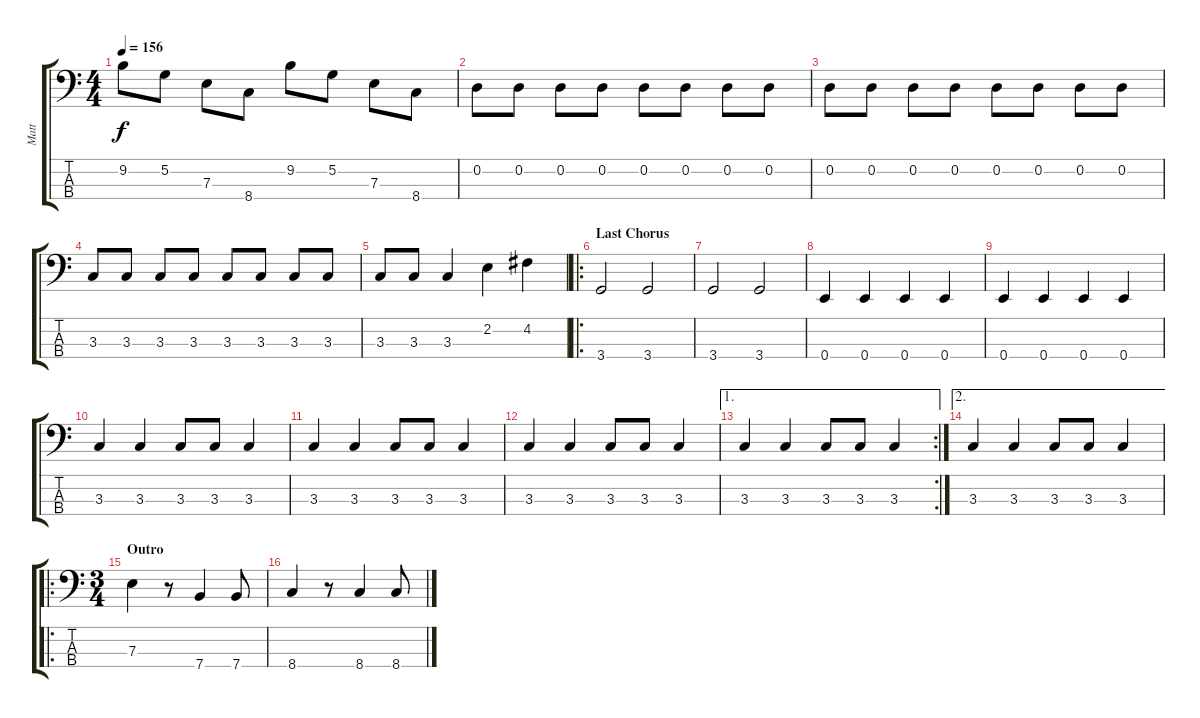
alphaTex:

\track ("Matt" "Matt") {instrument electricbassfinger}
\staff {score tabs}
\tuning (G2 D2 A1 E1) {hide}
\ts (4 4)
\tempo 156
\clef f4
\ks c
9.2.8{dy f} 5.2.8 7.3.8 8.4.8 9.2.8 5.2.8 7.3.8 8.4.8 |
0.2.8 0.2.8 0.2.8 0.2.8 0.2.8 0.2.8 0.2.8 0.2.8 |
0.2.8 0.2.8 0.2.8 0.2.8 0.2.8 0.2.8 0.2.8 0.2.8 |
3.3.8 3.3.8 3.3.8 3.3.8 3.3.8 3.3.8 3.3.8 3.3.8 |
3.3.8 3.3.8 3.3.4 2.2.4 4.2.4 |
\ro
\section ("" "Last Chorus")
3.4.2 3.4.2 |
3.4.2 3.4.2 |
0.4.4 0.4.4 0.4.4 0.4.4 |
0.4.4 0.4.4 0.4.4 0.4.4 |
3.3.4 3.3.4 3.3.8 3.3.8 3.3.4 |
3.3.4 3.3.4 3.3.8 3.3.8 3.3.4 |
3.3.4 3.3.4 3.3.8 3.3.8 3.3.4 |
\ae 1
\rc 2
3.3.4 3.3.4 3.3.8 3.3.8 3.3.4 |
\ae 2
3.3.4 3.3.4 3.3.8 3.3.8 3.3.4 |
\ro
\ts (3 4)
\section ("" "Outro")
7.3.4 r.8 7.4.4 7.4.8 |
8.4.4 r.8 8.4.4 8.4.8
